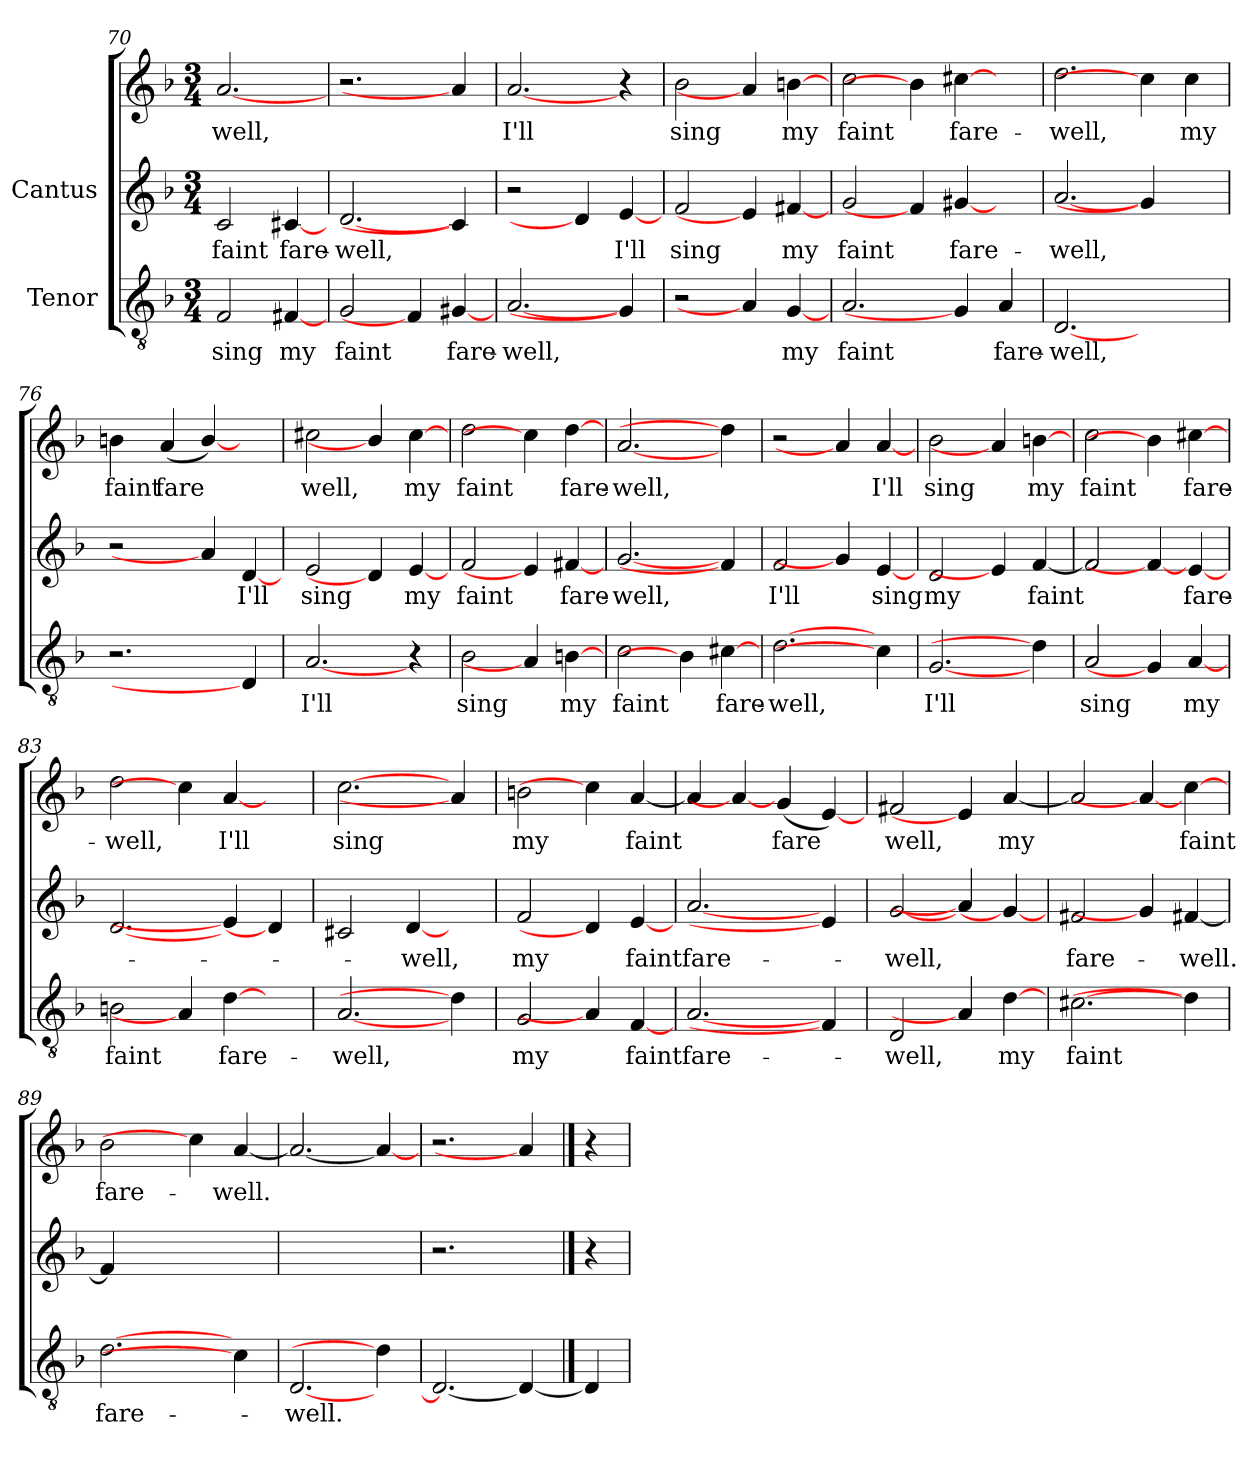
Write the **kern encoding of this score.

**kern	**text	**kern	**text	**kern	**text
*part2	*part2	*part1	*part1	*part1	*part1
*staff3	*staff3	*staff2	*staff2	*staff1	*staff1
*I"Tenor	*	*I"Cantus	*	*	*
*clefGv2	*	*clefG2	*	*clefG2	*
*k[b-]	*	*k[b-]	*	*k[b-]	*
*F:	*	*F:	*	*F:	*
*M3/4	*	*M3/4	*	*M3/4	*
=70	=70	=70	=70	=70	=70
!	!LO:LY:b:cj	!	!LO:LY:b:cj	!	!LO:LY:b:cj
2F/	sing	2c/	faint	[2.a	well,
!	!LO:LY:b:cj	!	!LO:LY:b:cj	!	!
[4F#X/	my	[4c#X/	fare-	.	.
=71	=71	=71	=71	=71	=71
!	!LO:LY:b:cj	!	!LO:LY:b:cj	!	!
2G/	faint	[2.d	-well,	2.r	.
4F#/]	.	.	.	.	.
!	!LO:LY:b:cj	!	!	!	!
[4G#X/	fare-	4c#/]	.	4a]	.
=72	=72	=72	=72	=72	=72
!	!LO:LY:b:cj	!	!	!	!LO:LY:b:cj
[2.A	-well,	2r	.	[2.a	I'll
.	.	4d]	.	.	.
!	!	!	!LO:LY:b:cj	!	!
4G#/]	.	[4e/	I'll	4r	.
=73	=73	=73	=73	=73	=73
!	!	!	!LO:LY:b:cj	!	!LO:LY:b:cj
2r	.	2f/	sing	2b-\	sing
4A]	.	4e/]	.	4a]	.
!	!LO:LY:b:cj	!	!LO:LY:b:cj	!	!LO:LY:b:cj
[4G/	my	[4f#X/	my	[4bn\	my
!!LO:LB:g=z
=74	=74	=74	=74	=74	=74
!	!LO:LY:b:cj	!	!LO:LY:b:cj	!	!LO:LY:b:cj
2.A/	faint	2g/	-faint	2cc\	faint
.	.	4f#/]	.	4b\]	.
!	!	!	!LO:LY:b:cj	!	!LO:LY:b:cj
4G/]	.	[4g#X/	fare-	[4cc#X\	fare-
!	!LO:LY:b:cj	!	!	!	!
4A/	fare-	4ryy	.	4ryy	.
=75	=75	=75	=75	=75	=75
!	!LO:LY:b:cj	!	!LO:LY:b:cj	!	!LO:LY:b:cj
[2.D	-well,	[2.a	well,	2.dd\	-well,
2ryy	.	4g#/]	.	4cc#\]	.
!	!	!	!	!	!LO:LY:b:cj
.	.	4ryy	.	4cc\	my
=76	=76	=76	=76	=76	=76
!	!	!	!	!	!LO:LY:b:cj
2.r	.	2r	.	4bn\	faint
!	!	!	!	!	!LO:LY:b:cj
.	.	.	.	(<4a/	fare-
!	!	!	!	!	!LO:LY:b:cj
.	.	4a]	.	[4b/)	--
!	!	!	!LO:LY:b:cj	!	!
4D]	.	[4d/	-I'll	4ryy	.
=77	=77	=77	=77	=77	=77
!	!LO:LY:b:cj	!	!LO:LY:b:cj	!	!LO:LY:b:cj
[2.A	I'll	2e/	sing	2cc#X\	well,
.	.	4d/]	.	4b/]	.
!	!	!	!LO:LY:b:cj	!	!LO:LY:b:cj
4r	.	[4e/	my	[4cc#\	my
=78	=78	=78	=78	=78	=78
!	!LO:LY:b:cj	!	!LO:LY:b:cj	!	!LO:LY:b:cj
2B-\	sing	2f/	-faint	2dd\	faint
4A]	.	4e/]	.	4cc#\]	.
!	!LO:LY:b:cj	!	!LO:LY:b:cj	!	!LO:LY:b:cj
[4Bn\	my	[4f#X/	fare-	[4dd\	fare-
=79	=79	=79	=79	=79	=79
!	!LO:LY:b:cj	!	!LO:LY:b:cj	!	!LO:LY:b:cj
2c\	faint	[2.g	well,	[2.a	-well,
4B\]	.	.	.	.	.
!	!LO:LY:b:cj	!	!	!	!
[4c#X\	fare-	4f#/]	.	4dd\]	.
!!LO:LB:g=z
=80	=80	=80	=80	=80	=80
!	!LO:LY:b:cj	!	!LO:LY:b:cj	!	!
[2.d	-well,	2f/	I'll	2r	.
.	.	4g]	.	4a]	.
!	!	!	!LO:LY:b:cj	!	!LO:LY:b:cj
4c#\]	.	[4e/	sing	[4a/	I'll
=81	=81	=81	=81	=81	=81
!	!LO:LY:b:cj	!	!LO:LY:b:cj	!	!LO:LY:b:cj
[2.G	I'll	2d/	my	2b-\	sing
.	.	4e/]	.	4a/]	.
!	!	!	!LO:LY:b:cj	!	!LO:LY:b:cj
4d]	.	[<4f/	faint	[4bn\	my
!!LO:PB:g=z
=82	=82	=82	=82	=82	=82
!	!LO:LY:b:cj	!	!LO:LY:b:cj	!	!LO:LY:b:cj
2A/	sing	2f/]	-	2cc\	faint
4G]	.	4f/_	.	4b\]	.
!	!LO:LY:b:cj	!	!LO:LY:b:cj	!	!LO:LY:b:cj
[4A/	my	[4e/	fare-	[4cc#X\	fare-
=83	=83	=83	=83	=83	=83
!	!LO:LY:b:cj	!	!	!	!LO:LY:b:cj
2Bn\	faint	[<2.d/	.	2dd\	-well,
4A/]	.	.	.	4cc#\]	.
!	!LO:LY:b:cj	!	!	!	!LO:LY:b:cj
[4d\	fare-	4e/]	.	[4a/	I'll
4ryy	.	4d/]	.	4ryy	.
=84	=84	=84	=84	=84	=84
!	!LO:LY:b:cj	!	!LO:LY:b:cj	!	!LO:LY:b:cj
[2.A	-well,	2c#X/	.	[2.cc	sing
!	!	!	!LO:LY:b:cj	!	!
.	.	[4d/	well,	.	.
4d\]	.	4ryy	.	4a/]	.
=85	=85	=85	=85	=85	=85
!	!LO:LY:b:cj	!	!LO:LY:b:cj	!	!LO:LY:b:cj
2G/	my	2f/	my	2bn\	my
4A]	.	4d/]	.	4cc]	.
!	!LO:LY:b:cj	!	!LO:LY:b:cj	!	!LO:LY:b:cj
[4F/	faint	[4e/	faint	[<4a/	faint
=86	=86	=86	=86	=86	=86
!	!LO:LY:b:cj	!	!LO:LY:b:cj	!	!LO:LY:b:cj
[2.A	fare-	[2.a	-fare-	4a/]	.
.	.	.	.	4a/_	.
!	!	!	!	!	!LO:LY:b:cj
.	.	.	.	(<4g/	fare-
!	!	!	!	!	!LO:LY:b:cj
4F/]	.	4e/]	.	[4e/)	--
=87	=87	=87	=87	=87	=87
!	!LO:LY:b:cj	!	!LO:LY:b:cj	!	!LO:LY:b:cj
2D/	-well,	[<2g/	well,	2f#X/	-well,
4A]	.	4a]	.	4e/]	.
!	!LO:LY:b:cj	!	!LO:LY:b:cj	!	!LO:LY:b:cj
[4d\	my	4g/_	.	[<4a/	my
!!LO:LB:g=z
=88	=88	=88	=88	=88	=88
!	!LO:LY:b:cj	!	!LO:LY:b:cj	!	!LO:LY:b:cj
[2.c#X	faint	2f#X/	fare-	2a/]	.
.	.	4g/]	.	4a/_	.
!	!	!	!LO:LY:b:cj	!	!LO:LY:b:cj
4d\]	.	[4f#X/	-well.	[4cc\	faint
=89	=89	=89	=89	=89	=89
!	!LO:LY:b:cj	!	!	!	!LO:LY:b:cj
[2.d	fare-	4f#/]	.	2b-\	fare-
.	.	2.ryy	.	.	.
.	.	.	.	4cc\]	.
!	!	!	!	!	!LO:LY:b:cj
4c#]	.	.	.	[<4a/	-well.
=90	=90	=90	=90	=90	=90
!	!LO:LY:b:cj	!	!	!	!
[<2.D	-well.	1ryy	.	2.a_	.
4d]	.	.	.	4a/_	.
=91	=91	=91	=91	=91	=91
2.D_	.	2.r	.	2.r	.
4D_	.	4ryy	.	4a]	.
==92	==92	==92	==92	==92	==92
4D]	.	4r	.	4r	.
=	=	=	=	=	=
*-	*-	*-	*-	*-	*-
